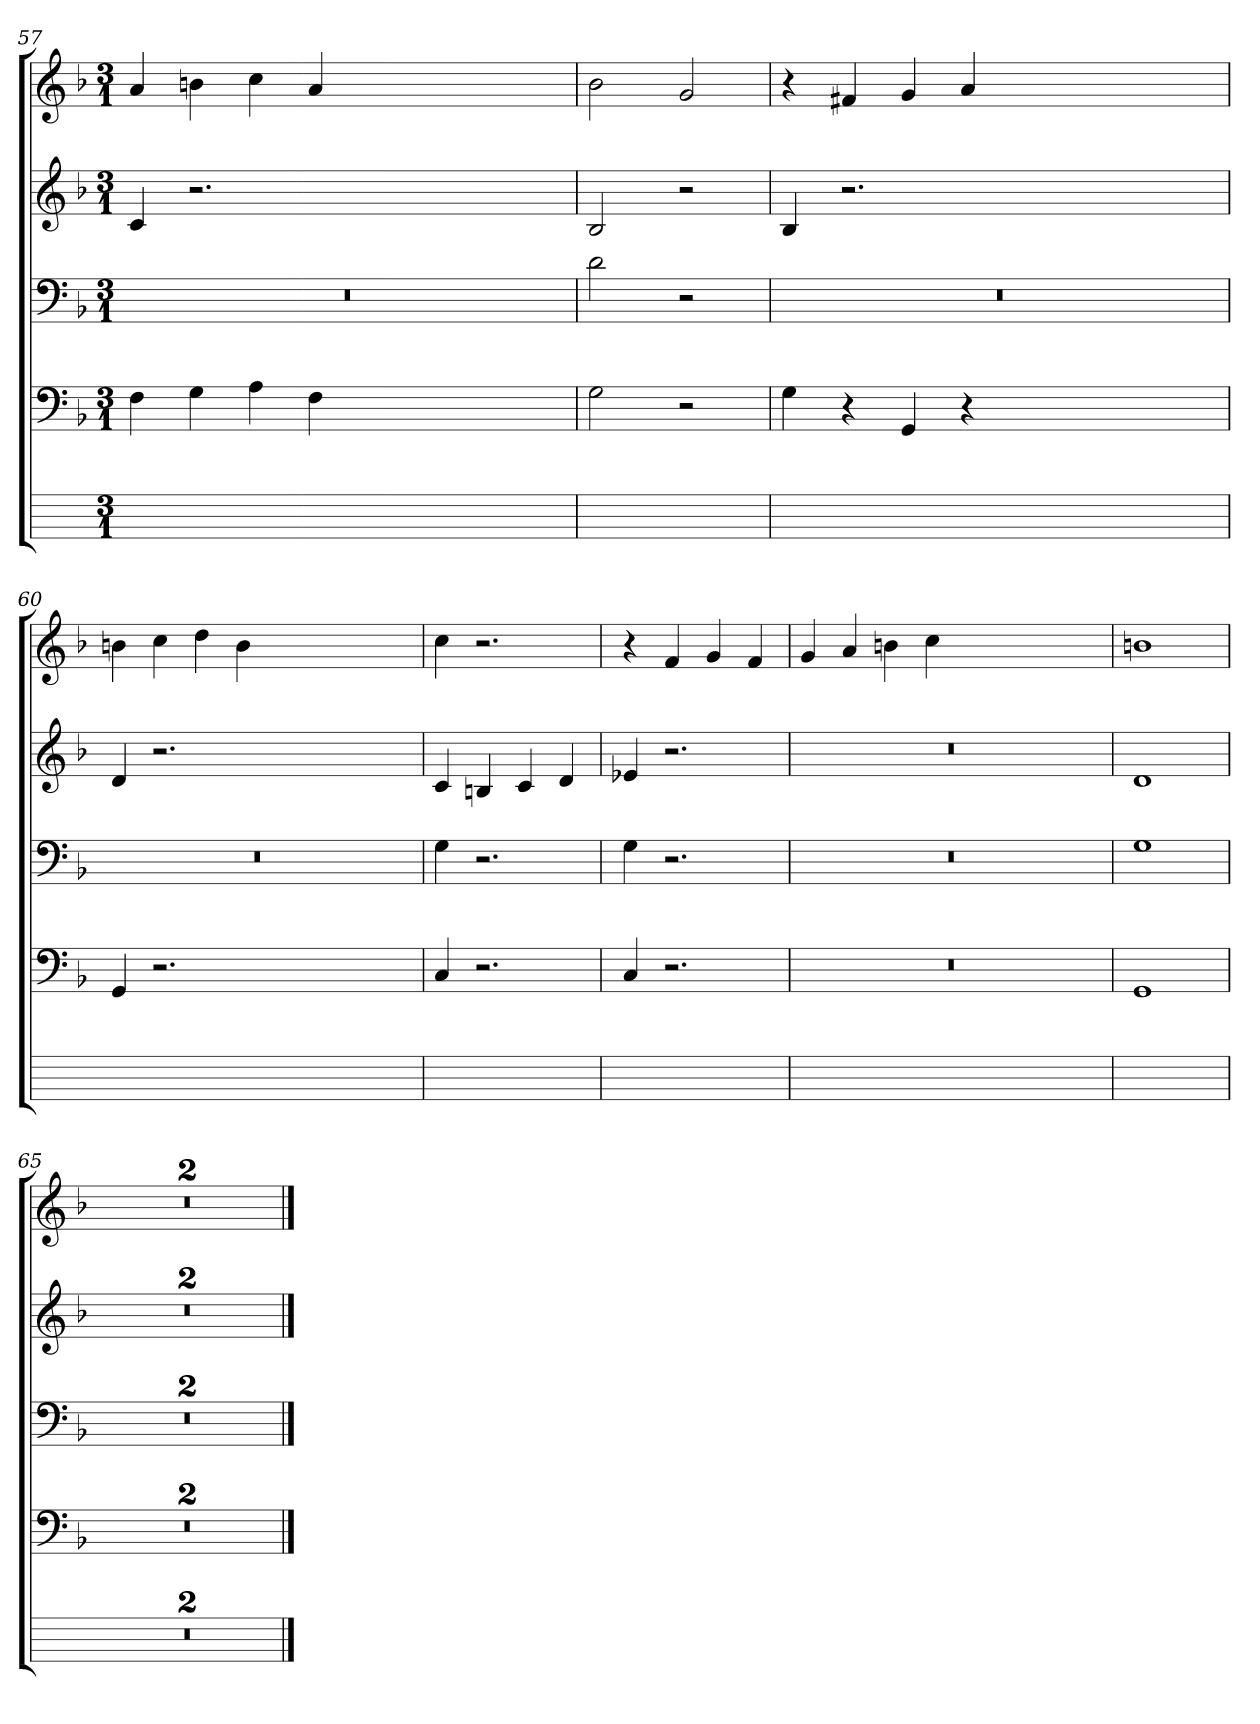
**kern	**kern	**kern	**kern	**kern
*part5	*part4	*part3	*part2	*part1
*staff5	*staff4	*staff3	*staff2	*staff1
*	*clefF4	*clefF4	*clefG2	*clefG2
*	*k[b-]	*k[b-]	*k[b-]	*k[b-]
*	*F:	*F:	*F:	*F:
*M3/1	*M3/1	*M3/1	*M3/1	*M3/1
=57	=57	=57	=57	=57
0.ryy	4F	0.r	4c	4a
.	4G	.	2.r	4bni
.	4A	.	.	4cc
.	4F	.	.	4a
.	0ryy	.	0ryy	0ryy
=58	=58	=58	=58	=58
1ryy	2G	2dj	2B-	2b-
.	2r	2r	2r	2g
=59	=59	=59	=59	=59
0.ryy	4GZ	0.r	4B-Z	4r
.	4r	.	2.r	4f#Xi
.	4GG	.	.	4g
.	4r	.	.	4a
.	0ryy	.	0ryy	0ryy
=60	=60	=60	=60	=60
0.ryy	4GG	0.r	4d	4bni
.	2.r	.	2.r	4cc
.	.	.	.	4dd
.	.	.	.	4bi
.	0ryy	.	0ryy	0ryy
=61	=61	=61	=61	=61
1ryy	4C	4GZ	4c	4cc
.	2.r	2.r	4BnV	2.r
.	.	.	4cV	.
.	.	.	4dV	.
=62	=62	=62	=62	=62
1ryy	4CZ	4GZ	4e-X	4r
.	2.r	2.r	2.r	4fV
.	.	.	.	4g
.	.	.	.	4fV
=63	=63	=63	=63	=63
0.ryy	0.r	0.r	0.r	4gZ
.	.	.	.	4aV
.	.	.	.	4bnV
.	.	.	.	4ccV
.	.	.	.	0ryy
=64	=64	=64	=64	=64
1ryy	1GG	1GZ	1d	1bni
=65	=65	=65	=65	=65
0.ryy	0.r	0.r	0.r	0.r
=66	=66	=66	=66	=66
0.ryy	0.r	0.r	0.r	0.r
==	==	==	==	==
*-	*-	*-	*-	*-
